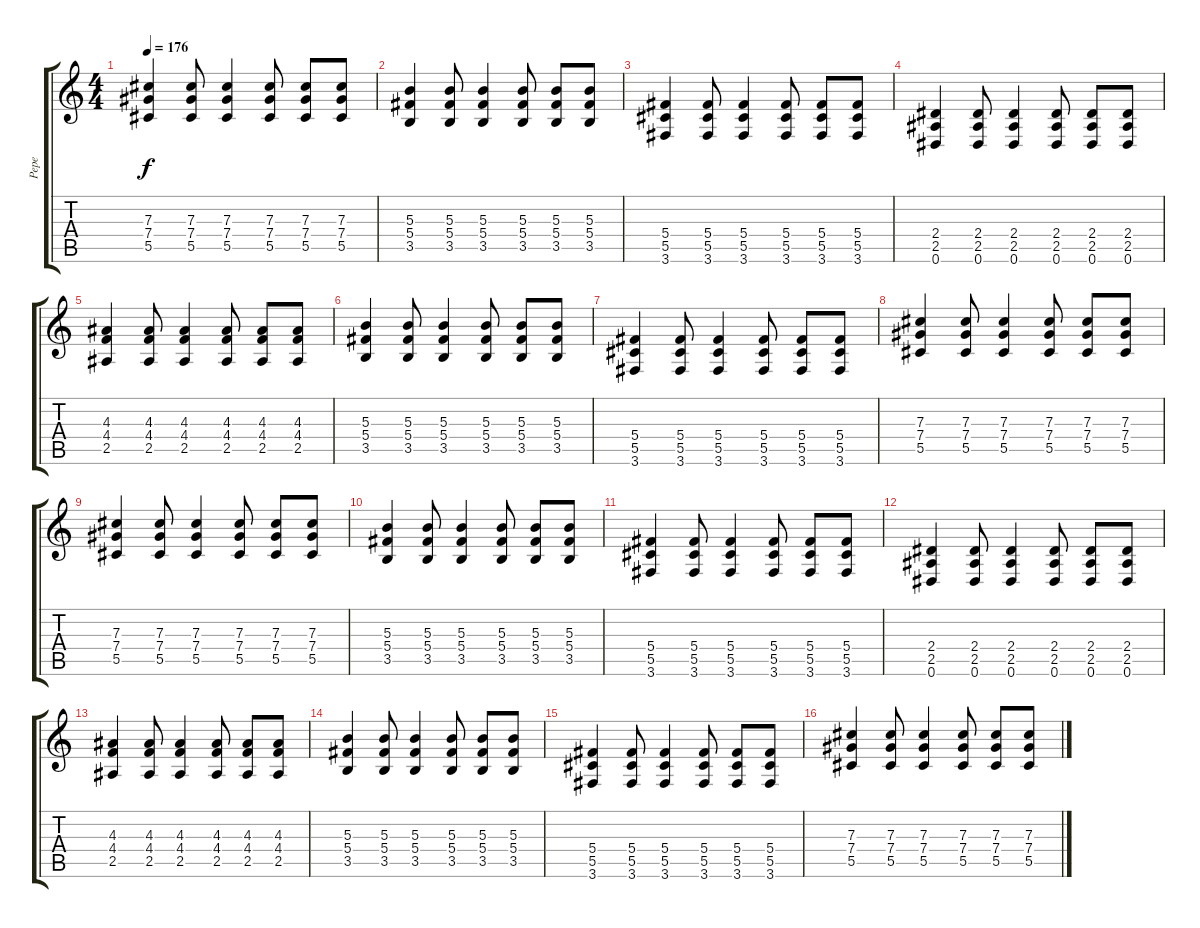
\track ("Pepe" "Pepe") {instrument distortionguitar}
\staff {score tabs}
\tuning (Eb4 Bb3 Gb3 Db3 Ab2 Eb2) {hide}
\ts (4 4)
\tempo 176
\clef g2
\ks c
(7.3 7.4 5.5).4{dy f} (7.3 7.4 5.5).8 (7.3 7.4 5.5).4 (7.3 7.4 5.5).8 (7.3 7.4 5.5).8 (7.3 7.4 5.5).8 |
(5.3 5.4 3.5).4{volume 15 balance 8} (5.3 5.4 3.5).8 (5.3 5.4 3.5).4 (5.3 5.4 3.5).8 (5.3 5.4 3.5).8 (5.3 5.4 3.5).8 |
(5.4 5.5 3.6).4 (5.4 5.5 3.6).8 (5.4 5.5 3.6).4 (5.4 5.5 3.6).8 (5.4 5.5 3.6).8 (5.4 5.5 3.6).8 |
(2.4 2.5 0.6).4 (2.4 2.5 0.6).8 (2.4 2.5 0.6).4 (2.4 2.5 0.6).8 (2.4 2.5 0.6).8 (2.4 2.5 0.6).8 |
(4.3 4.4 2.5).4 (4.3 4.4 2.5).8 (4.3 4.4 2.5).4 (4.3 4.4 2.5).8 (4.3 4.4 2.5).8 (4.3 4.4 2.5).8 |
(5.3 5.4 3.5).4 (5.3 5.4 3.5).8 (5.3 5.4 3.5).4 (5.3 5.4 3.5).8 (5.3 5.4 3.5).8 (5.3 5.4 3.5).8 |
(5.4 5.5 3.6).4 (5.4 5.5 3.6).8 (5.4 5.5 3.6).4 (5.4 5.5 3.6).8 (5.4 5.5 3.6).8 (5.4 5.5 3.6).8 |
(7.3 7.4 5.5).4 (7.3 7.4 5.5).8 (7.3 7.4 5.5).4 (7.3 7.4 5.5).8 (7.3 7.4 5.5).8 (7.3 7.4 5.5).8 |
(7.3 7.4 5.5).4 (7.3 7.4 5.5).8 (7.3 7.4 5.5).4 (7.3 7.4 5.5).8 (7.3 7.4 5.5).8 (7.3 7.4 5.5).8 |
(5.3 5.4 3.5).4{volume 15 balance 8} (5.3 5.4 3.5).8 (5.3 5.4 3.5).4 (5.3 5.4 3.5).8 (5.3 5.4 3.5).8 (5.3 5.4 3.5).8 |
(5.4 5.5 3.6).4 (5.4 5.5 3.6).8 (5.4 5.5 3.6).4 (5.4 5.5 3.6).8 (5.4 5.5 3.6).8 (5.4 5.5 3.6).8 |
(2.4 2.5 0.6).4 (2.4 2.5 0.6).8 (2.4 2.5 0.6).4 (2.4 2.5 0.6).8 (2.4 2.5 0.6).8 (2.4 2.5 0.6).8 |
(4.3 4.4 2.5).4 (4.3 4.4 2.5).8 (4.3 4.4 2.5).4 (4.3 4.4 2.5).8 (4.3 4.4 2.5).8 (4.3 4.4 2.5).8 |
(5.3 5.4 3.5).4 (5.3 5.4 3.5).8 (5.3 5.4 3.5).4 (5.3 5.4 3.5).8 (5.3 5.4 3.5).8 (5.3 5.4 3.5).8 |
(5.4 5.5 3.6).4 (5.4 5.5 3.6).8 (5.4 5.5 3.6).4 (5.4 5.5 3.6).8 (5.4 5.5 3.6).8 (5.4 5.5 3.6).8 |
(7.3 7.4 5.5).4 (7.3 7.4 5.5).8 (7.3 7.4 5.5).4 (7.3 7.4 5.5).8 (7.3 7.4 5.5).8 (7.3 7.4 5.5).8
